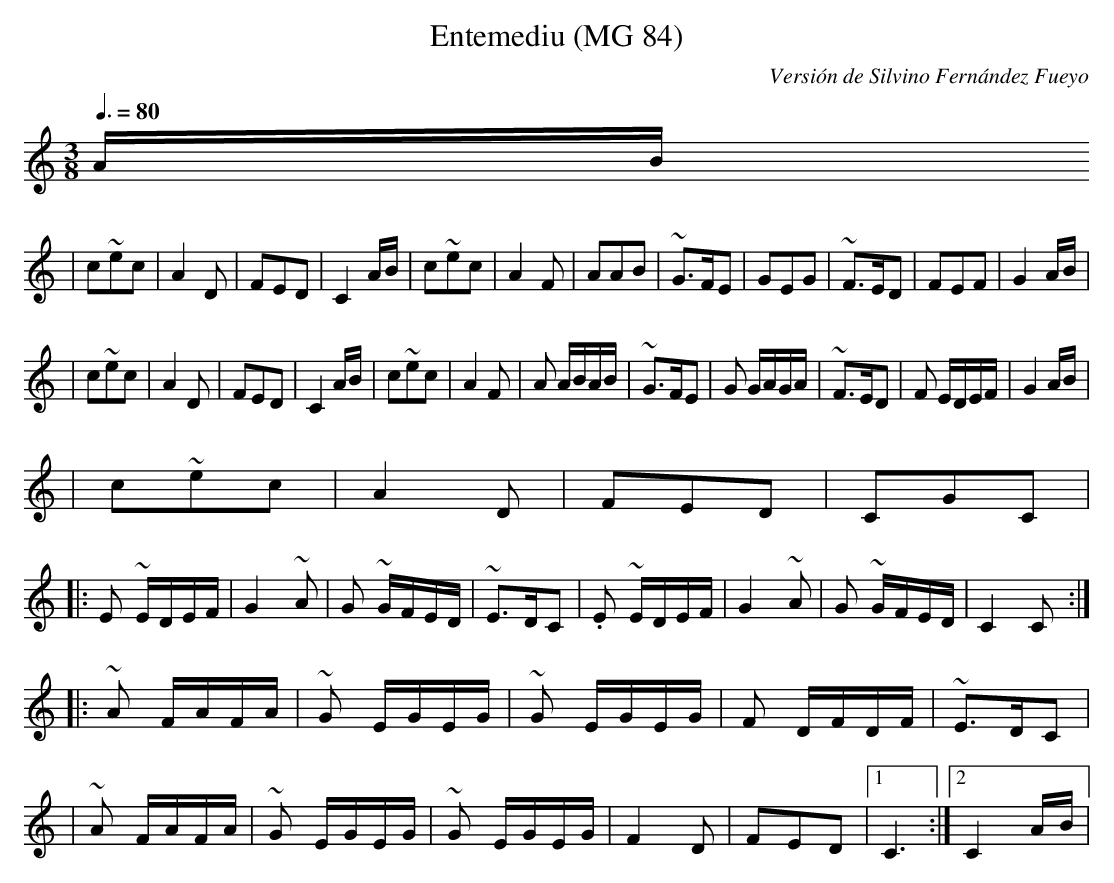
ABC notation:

X:1
T:Entemediu (MG 84)
C:Versión de Silvino Fernández Fueyo
E:Comp.
M:3/8
L:1/8
Q:3/8=80
K:C
A/B/
|c~ec|A2 D|FED|C2 A/B/|c~ec|A2 F|AAB|~G>FE|GEG|~F>ED|FEF|G2 A/B/|
|c~ec|A2 D|FED|C2 A/B/|c~ec|A2 F|A A/B/A/B/|~G>FE|G G/A/G/A/|~F>ED|F E/D/E/F/|G2 A/B/|
|c~ec|A2 D|FED|CGC|
|: E ~E/D/E/F/|G2 ~A|G ~G/F/E/D/|~E>DC|.E ~E/D/E/F/|G2 ~A|G ~G/F/E/D/|C2 C :|
|: ~A F/A/F/A/|~G E/G/E/G/|~G E/G/E/G/|F D/F/D/F/|~E>DC|
|~A F/A/F/A/|~G E/G/E/G/|~G E/G/E/G/|F2 D|FED|[1 C3 :|[2 C2 A/B/|
